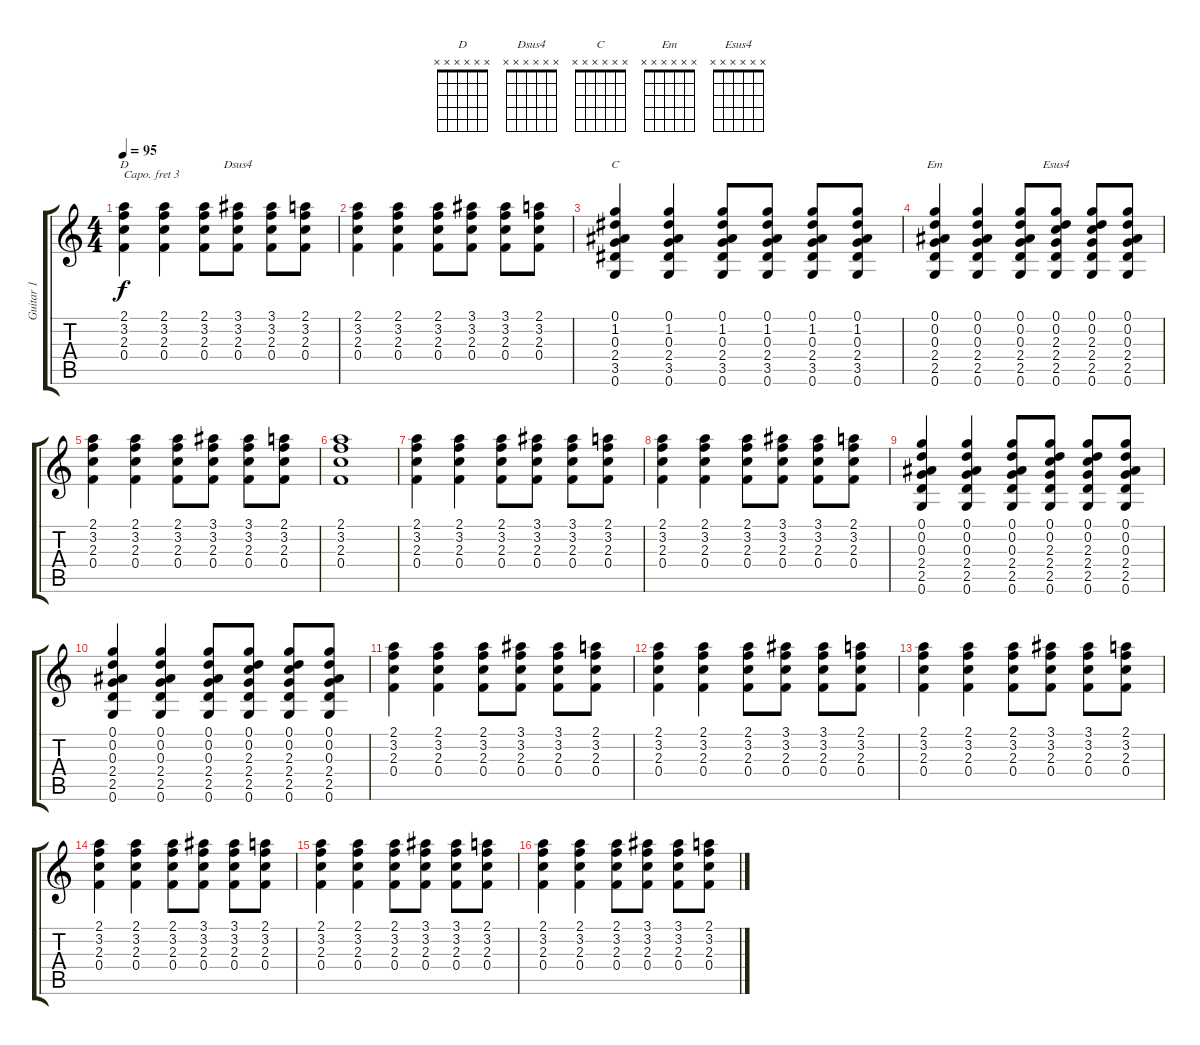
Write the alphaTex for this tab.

\track ("Guitar 1" "Guitar 1") {instrument acousticguitarsteel}
\staff {score tabs}
\capo 3
\tuning (E4 B3 G3 D3 A2 E2) {hide}
\chord ("D" x x x x x x) {firstfret 0}
\chord ("Dsus4" x x x x x x) {firstfret 0}
\chord ("C" x x x x x x) {firstfret 0}
\chord ("Em" x x x x x x) {firstfret 0}
\chord ("Esus4" x x x x x x) {firstfret 0}
\ts (4 4)
\tempo 95
\clef g2
\ks c
(2.1 3.2 2.3 0.4).4{ch "D" dy f} (2.1 3.2 2.3 0.4).4 (2.1 3.2 2.3 0.4).8 (3.1 3.2 2.3 0.4).8{ch "Dsus4"} (3.1 3.2 2.3 0.4).8 (2.1 3.2 2.3 0.4).8 |
(2.1 3.2 2.3 0.4).4 (2.1 3.2 2.3 0.4).4 (2.1 3.2 2.3 0.4).8 (3.1 3.2 2.3 0.4).8 (3.1 3.2 2.3 0.4).8 (2.1 3.2 2.3 0.4).8 |
(0.1 1.2 0.3 2.4 3.5 0.6).4{ch "C"} (0.1 1.2 0.3 2.4 3.5 0.6).4 (0.1 1.2 0.3 2.4 3.5 0.6).8 (0.1 1.2 0.3 2.4 3.5 0.6).8 (0.1 1.2 0.3 2.4 3.5 0.6).8 (0.1 1.2 0.3 2.4 3.5 0.6).8 |
(0.1 0.2 0.3 2.4 2.5 0.6).4{ch "Em"} (0.1 0.2 0.3 2.4 2.5 0.6).4 (0.1 0.2 0.3 2.4 2.5 0.6).8 (0.1 0.2 2.3 2.4 2.5 0.6).8{ch "Esus4"} (0.1 0.2 2.3 2.4 2.5 0.6).8 (0.1 0.2 0.3 2.4 2.5 0.6).8 |
(2.1 3.2 2.3 0.4).4 (2.1 3.2 2.3 0.4).4 (2.1 3.2 2.3 0.4).8 (3.1 3.2 2.3 0.4).8 (3.1 3.2 2.3 0.4).8 (2.1 3.2 2.3 0.4).8 |
(2.1 3.2 2.3 0.4).1 |
(2.1 3.2 2.3 0.4).4 (2.1 3.2 2.3 0.4).4 (2.1 3.2 2.3 0.4).8 (3.1 3.2 2.3 0.4).8 (3.1 3.2 2.3 0.4).8 (2.1 3.2 2.3 0.4).8 |
(2.1 3.2 2.3 0.4).4 (2.1 3.2 2.3 0.4).4 (2.1 3.2 2.3 0.4).8 (3.1 3.2 2.3 0.4).8 (3.1 3.2 2.3 0.4).8 (2.1 3.2 2.3 0.4).8 |
(0.1 0.2 0.3 2.4 2.5 0.6).4 (0.1 0.2 0.3 2.4 2.5 0.6).4 (0.1 0.2 0.3 2.4 2.5 0.6).8 (0.1 0.2 2.3 2.4 2.5 0.6).8 (0.1 0.2 2.3 2.4 2.5 0.6).8 (0.1 0.2 0.3 2.4 2.5 0.6).8 |
(0.1 0.2 0.3 2.4 2.5 0.6).4 (0.1 0.2 0.3 2.4 2.5 0.6).4 (0.1 0.2 0.3 2.4 2.5 0.6).8 (0.1 0.2 2.3 2.4 2.5 0.6).8 (0.1 0.2 2.3 2.4 2.5 0.6).8 (0.1 0.2 0.3 2.4 2.5 0.6).8 |
(2.1 3.2 2.3 0.4).4 (2.1 3.2 2.3 0.4).4 (2.1 3.2 2.3 0.4).8 (3.1 3.2 2.3 0.4).8 (3.1 3.2 2.3 0.4).8 (2.1 3.2 2.3 0.4).8 |
(2.1 3.2 2.3 0.4).4 (2.1 3.2 2.3 0.4).4 (2.1 3.2 2.3 0.4).8 (3.1 3.2 2.3 0.4).8 (3.1 3.2 2.3 0.4).8 (2.1 3.2 2.3 0.4).8 |
(2.1 3.2 2.3 0.4).4 (2.1 3.2 2.3 0.4).4 (2.1 3.2 2.3 0.4).8 (3.1 3.2 2.3 0.4).8 (3.1 3.2 2.3 0.4).8 (2.1 3.2 2.3 0.4).8 |
(2.1 3.2 2.3 0.4).4 (2.1 3.2 2.3 0.4).4 (2.1 3.2 2.3 0.4).8 (3.1 3.2 2.3 0.4).8 (3.1 3.2 2.3 0.4).8 (2.1 3.2 2.3 0.4).8 |
(2.1 3.2 2.3 0.4).4 (2.1 3.2 2.3 0.4).4 (2.1 3.2 2.3 0.4).8 (3.1 3.2 2.3 0.4).8 (3.1 3.2 2.3 0.4).8 (2.1 3.2 2.3 0.4).8 |
(2.1 3.2 2.3 0.4).4 (2.1 3.2 2.3 0.4).4 (2.1 3.2 2.3 0.4).8 (3.1 3.2 2.3 0.4).8 (3.1 3.2 2.3 0.4).8 (2.1 3.2 2.3 0.4).8
